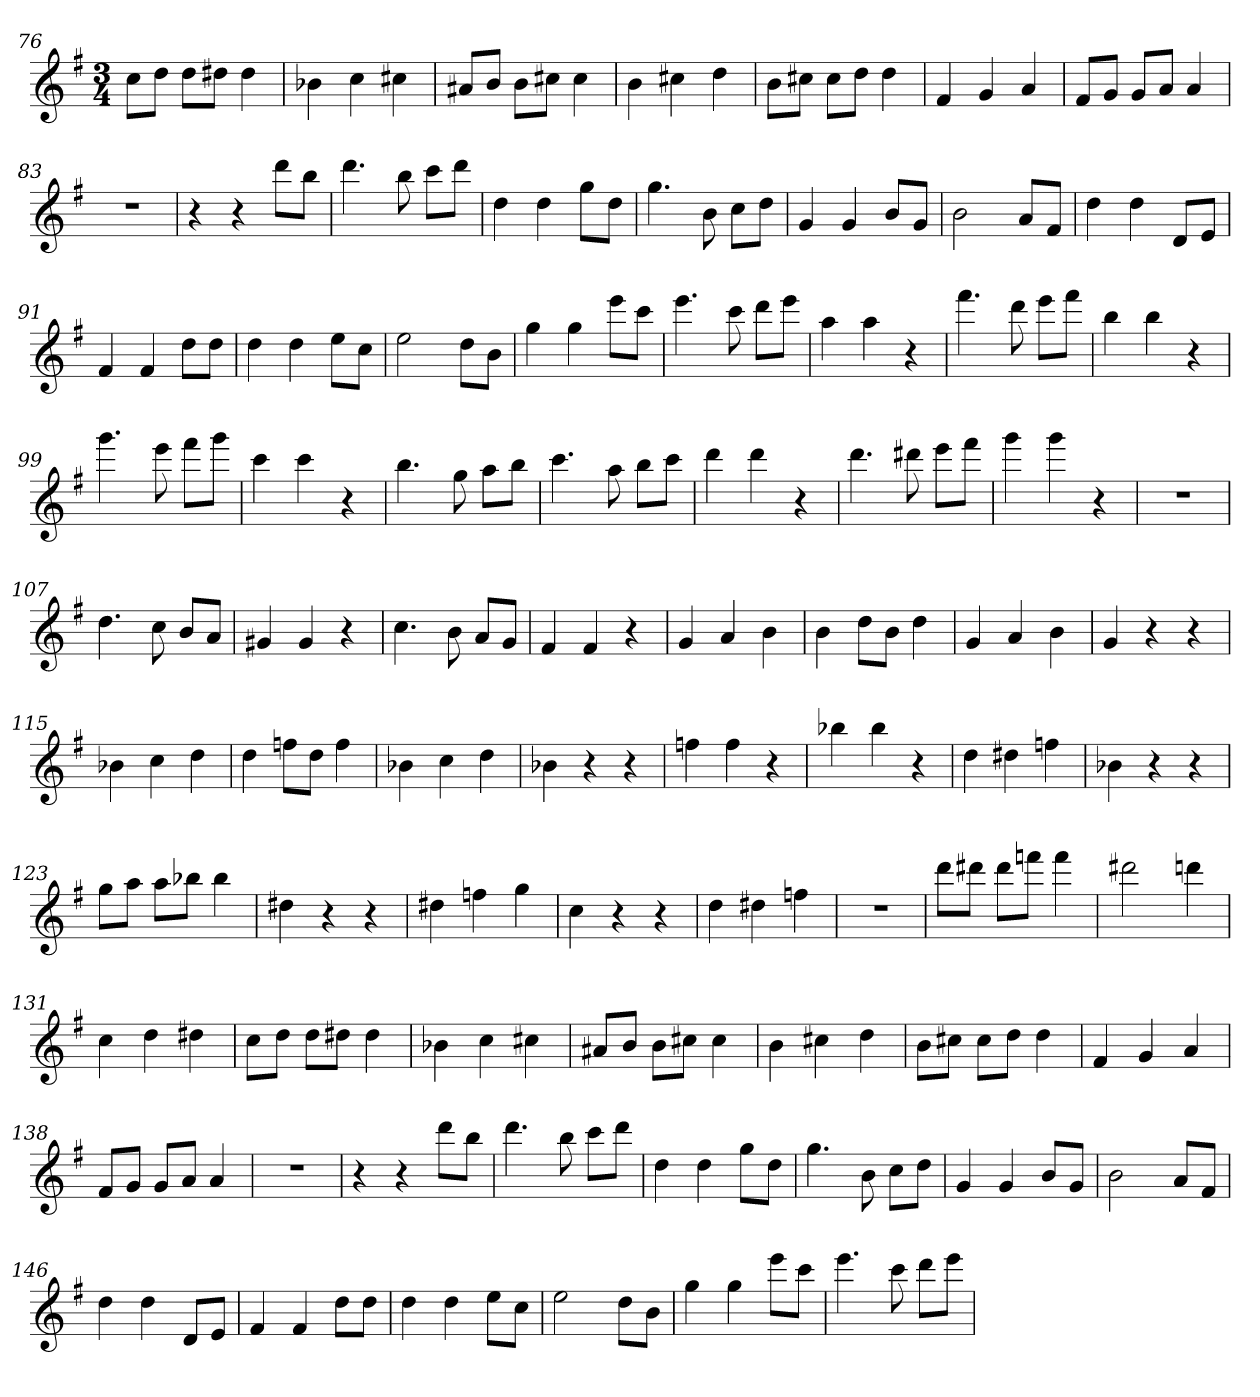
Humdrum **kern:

**kern
*part1
*staff1
*clefG2
*k[f#]
*G:
*M3/4
=76
8cc\L
8dd\J
8dd\L
8dd#X\J
4dd#
=77
4b-X
4cc
4cc#X
=78
8a#X/L
8b/J
8b\L
8cc#X\J
4cc#
=79
4b
4cc#X
4dd
=80
8b\L
8cc#X\J
8cc#\L
8dd\J
4dd
=81
4f#
4g
4a
=82
8f#/L
8g/J
8g/L
8a/J
4a
=83
2.r
=84
4r
4r
8ddd\L
8bb\J
=85
4.ddd
8bb
8ccc\L
8ddd\J
=86
4dd
4dd
8gg\L
8dd\J
=87
4.gg
8b
8cc\L
8dd\J
=88
4g
4g
8b/L
8g/J
=89
2b
8a/L
8f#/J
=90
4dd
4dd
8d/L
8e/J
=91
4f#
4f#
8dd\L
8dd\J
=92
4dd
4dd
8ee\L
8cc\J
=93
2ee
8dd\L
8b\J
=94
4gg
4gg
8eee\L
8ccc\J
=95
4.eee
8ccc
8ddd\L
8eee\J
=96
4aa
4aa
4r
=97
4.fff#
8ddd
8eee\L
8fff#\J
=98
4bb
4bb
4r
=99
4.ggg
8eee
8fff#\L
8ggg\J
=100
4ccc
4ccc
4r
=101
4.bb
8gg
8aa\L
8bb\J
=102
4.ccc
8aa
8bb\L
8ccc\J
=103
4ddd
4ddd
4r
=104
4.ddd
8ddd#X
8eee\L
8fff#\J
=105
4ggg
4ggg
4r
=106
2.r
=107
4.dd
8cc
8b/L
8a/J
=108
4g#X
4g#
4r
=109
4.cc
8b
8a/L
8g/J
=110
4f#
4f#
4r
=111
4g
4a
4b
=112
4b
8dd\L
8b\J
4dd
=113
4g
4a
4b
=114
4g
4r
4r
=115
4b-X
4cc
4dd
=116
4dd
8ffn\L
8dd\J
4ff
=117
4b-X
4cc
4dd
=118
4b-X
4r
4r
=119
4ffn
4ff
4r
=120
4bb-X
4bb-
4r
=121
4dd
4dd#X
4ffn
=122
4b-X
4r
4r
=123
8gg\L
8aa\J
8aa\L
8bb-X\J
4bb-
=124
4dd#X
4r
4r
=125
4dd#X
4ffn
4gg
=126
4cc
4r
4r
=127
4dd
4dd#X
4ffn
=128
2.r
=129
8ddd\L
8ddd#X\J
8ddd#\L
8fffn\J
4fff
=130
2ddd#X
4dddn
=131
4cc
4dd
4dd#X
=132
8cc\L
8dd\J
8dd\L
8dd#X\J
4dd#
=133
4b-X
4cc
4cc#X
=134
8a#X/L
8b/J
8b\L
8cc#X\J
4cc#
=135
4b
4cc#X
4dd
=136
8b\L
8cc#X\J
8cc#\L
8dd\J
4dd
=137
4f#
4g
4a
=138
8f#/L
8g/J
8g/L
8a/J
4a
=139
2.r
=140
4r
4r
8ddd\L
8bb\J
=141
4.ddd
8bb
8ccc\L
8ddd\J
=142
4dd
4dd
8gg\L
8dd\J
=143
4.gg
8b
8cc\L
8dd\J
=144
4g
4g
8b/L
8g/J
=145
2b
8a/L
8f#/J
=146
4dd
4dd
8d/L
8e/J
=147
4f#
4f#
8dd\L
8dd\J
=148
4dd
4dd
8ee\L
8cc\J
=149
2ee
8dd\L
8b\J
=150
4gg
4gg
8eee\L
8ccc\J
=151
4.eee
8ccc
8ddd\L
8eee\J
=
*-
